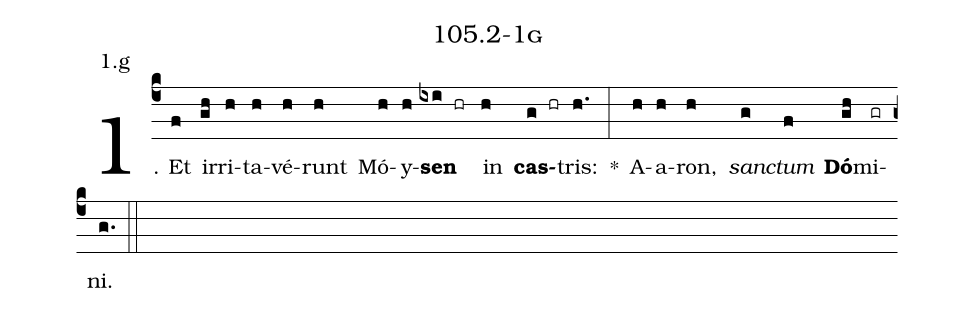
name: 105.2-1g;
annotation: 1.g;
%%
(c4)1. Et(f) ir(gh)ri(h)ta(h)vé(h)runt(h) Mó(h)y(h)<b>sen</b>(ixi hr) in(h) <b>cas</b>(g hr)tris:(h.) *(:) A(h)a(h)ron,(h) <i>sanc</i>(g)<i>tum</i>(f) <b>Dó</b>(gh)mi(gr)ni.(g.) (::)


%E(h) u(h) o(g) u(f) a(gh) e.(g.) (::)
